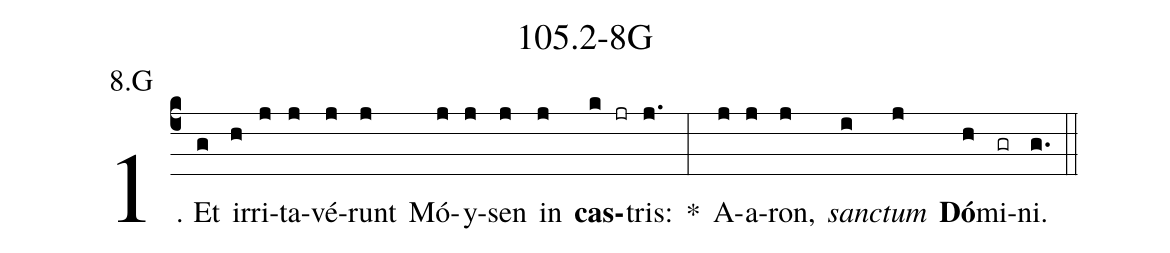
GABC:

name: 105.2-8G;
annotation: 8.G;
%%
(c4)1. Et(g) ir(h)ri(j)ta(j)vé(j)runt(j) Mó(j)y(j)sen(j) in(j) <b>cas</b>(k jr)tris:(j.) *(:) A(j)a(j)ron,(j) <i>sanc</i>(i)<i>tum</i>(j) <b>Dó</b>(h)mi(gr)ni.(g.) (::)


%E(j) u(j) o(i) u(j) a(h) e.(g.) (::)
